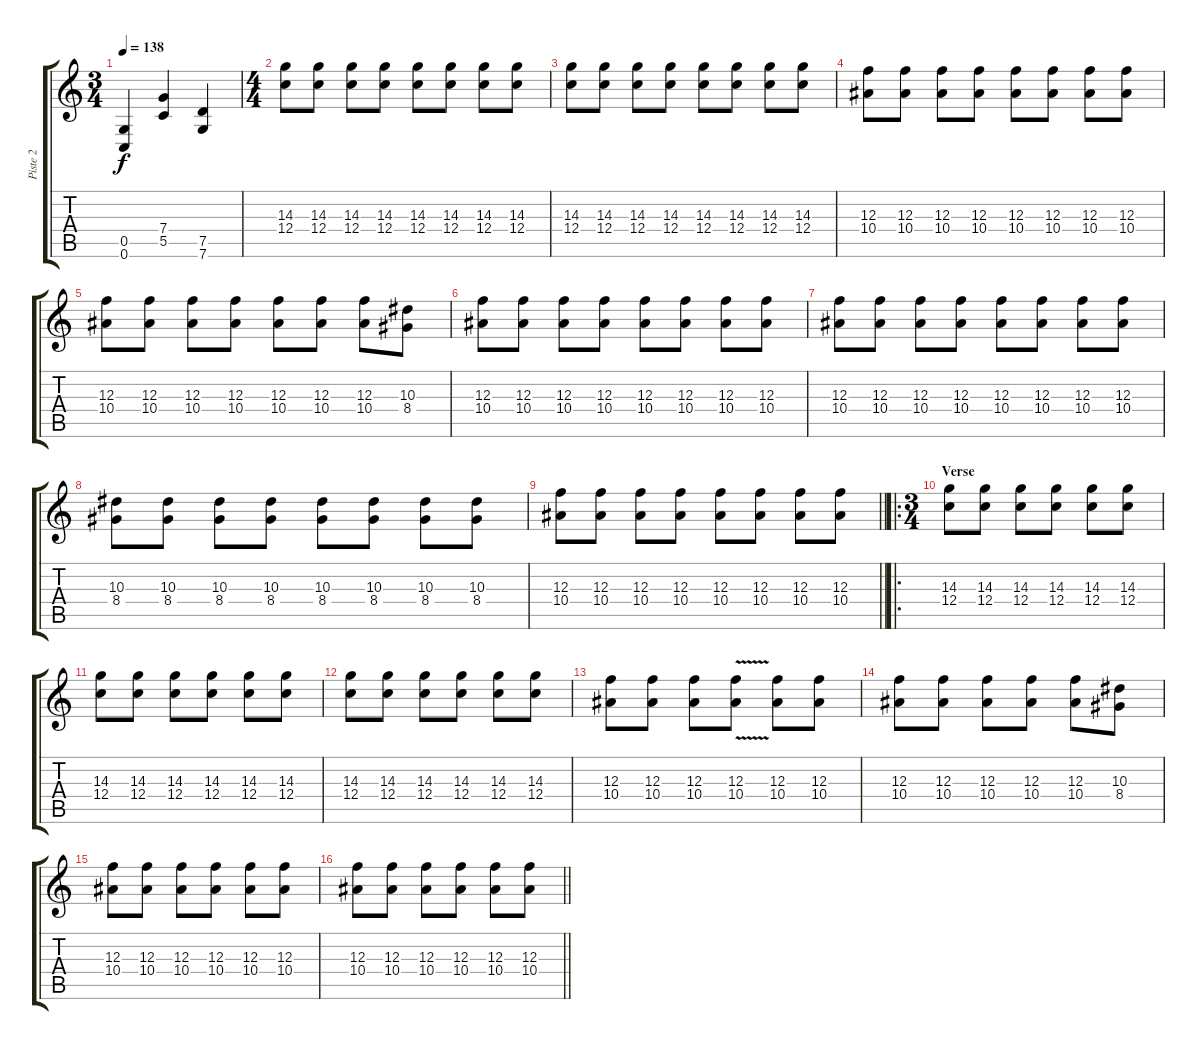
\track ("Piste 2" "Piste 2") {instrument distortionguitar}
\staff {score tabs}
\tuning (D4 A3 F3 C3 G2 C2) {hide}
\ts (3 4)
\tempo 138
\clef g2
\ks c
(0.5{t} 0.6{t}).4{dy f} (7.4 5.5).4 (7.5 7.6).4 |
\ts (4 4)
(14.3 12.4).8{instrument electricguitarclean} (14.3 12.4).8 (14.3 12.4).8 (14.3 12.4).8 (14.3 12.4).8 (14.3 12.4).8 (14.3 12.4).8 (14.3 12.4).8 |
(14.3 12.4).8{instrument electricguitarclean} (14.3 12.4).8 (14.3 12.4).8 (14.3 12.4).8 (14.3 12.4).8 (14.3 12.4).8 (14.3 12.4).8 (14.3 12.4).8 |
(12.3 10.4).8 (12.3 10.4).8 (12.3 10.4).8 (12.3 10.4).8 (12.3 10.4).8 (12.3 10.4).8 (12.3 10.4).8 (12.3 10.4).8 |
(12.3 10.4).8 (12.3 10.4).8 (12.3 10.4).8 (12.3 10.4).8 (12.3 10.4).8 (12.3 10.4).8 (12.3 10.4).8 (10.3 8.4).8 |
(12.3 10.4).8 (12.3 10.4).8 (12.3 10.4).8 (12.3 10.4).8 (12.3 10.4).8 (12.3 10.4).8 (12.3 10.4).8 (12.3 10.4).8 |
(12.3 10.4).8 (12.3 10.4).8 (12.3 10.4).8 (12.3 10.4).8 (12.3 10.4).8 (12.3 10.4).8 (12.3 10.4).8 (12.3 10.4).8 |
(10.3 8.4).8 (10.3 8.4).8 (10.3 8.4).8 (10.3 8.4).8 (10.3 8.4).8 (10.3 8.4).8 (10.3 8.4).8 (10.3 8.4).8 |
\barLineRight lightlight
(12.3 10.4).8 (12.3 10.4).8 (12.3 10.4).8 (12.3 10.4).8 (12.3 10.4).8 (12.3 10.4).8 (12.3 10.4).8 (12.3 10.4).8 |
\ro
\ts (3 4)
\section ("" "Verse ")
(14.3 12.4).8{instrument electricguitarclean} (14.3 12.4).8 (14.3 12.4).8 (14.3 12.4).8 (14.3 12.4).8 (14.3 12.4).8 |
(14.3 12.4).8{instrument electricguitarclean} (14.3 12.4).8 (14.3 12.4).8 (14.3 12.4).8 (14.3 12.4).8 (14.3 12.4).8 |
(14.3 12.4).8{instrument electricguitarclean} (14.3 12.4).8 (14.3 12.4).8 (14.3 12.4).8 (14.3 12.4).8 (14.3 12.4).8 |
(12.3 10.4).8 (12.3 10.4).8 (12.3 10.4).8 (12.3{v} 10.4).8 (12.3 10.4).8 (12.3 10.4).8 |
(12.3 10.4).8 (12.3 10.4).8 (12.3 10.4).8 (12.3 10.4).8 (12.3 10.4).8 (10.3 8.4).8 |
(12.3 10.4).8 (12.3 10.4).8 (12.3 10.4).8 (12.3 10.4).8 (12.3 10.4).8 (12.3 10.4).8 |
\barLineRight lightlight
(12.3 10.4).8 (12.3 10.4).8 (12.3 10.4).8 (12.3 10.4).8 (12.3 10.4).8 (12.3 10.4).8
